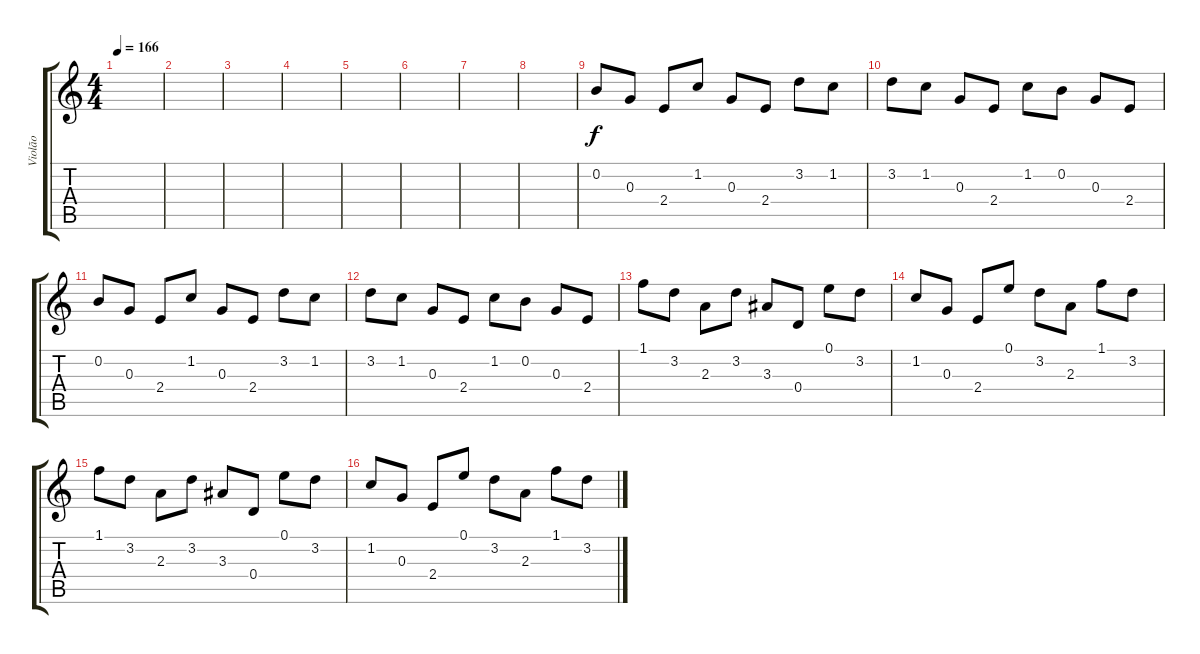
\track ("Violão" "Violão") {instrument acousticguitarsteel}
\staff {score tabs}
\tuning (E4 B3 G3 D3 A2 E2) {hide}
\ts (4 4)
\tempo 166
\clef g2
\ks c
|
|
|
|
|
|
|
|
0.2.8 0.3.8 2.4.8 1.2.8 0.3.8 2.4.8 3.2.8 1.2.8 |
3.2.8 1.2.8 0.3.8 2.4.8 1.2.8 0.2.8 0.3.8 2.4.8 |
0.2.8 0.3.8 2.4.8 1.2.8 0.3.8 2.4.8 3.2.8 1.2.8 |
3.2.8 1.2.8 0.3.8 2.4.8 1.2.8 0.2.8 0.3.8 2.4.8 |
1.1.8 3.2.8 2.3.8 3.2.8 3.3.8 0.4.8 0.1.8 3.2.8 |
1.2.8 0.3.8 2.4.8 0.1.8 3.2.8 2.3.8 1.1.8 3.2.8 |
1.1.8 3.2.8 2.3.8 3.2.8 3.3.8 0.4.8 0.1.8 3.2.8 |
1.2.8 0.3.8 2.4.8 0.1.8 3.2.8 2.3.8 1.1.8 3.2.8
